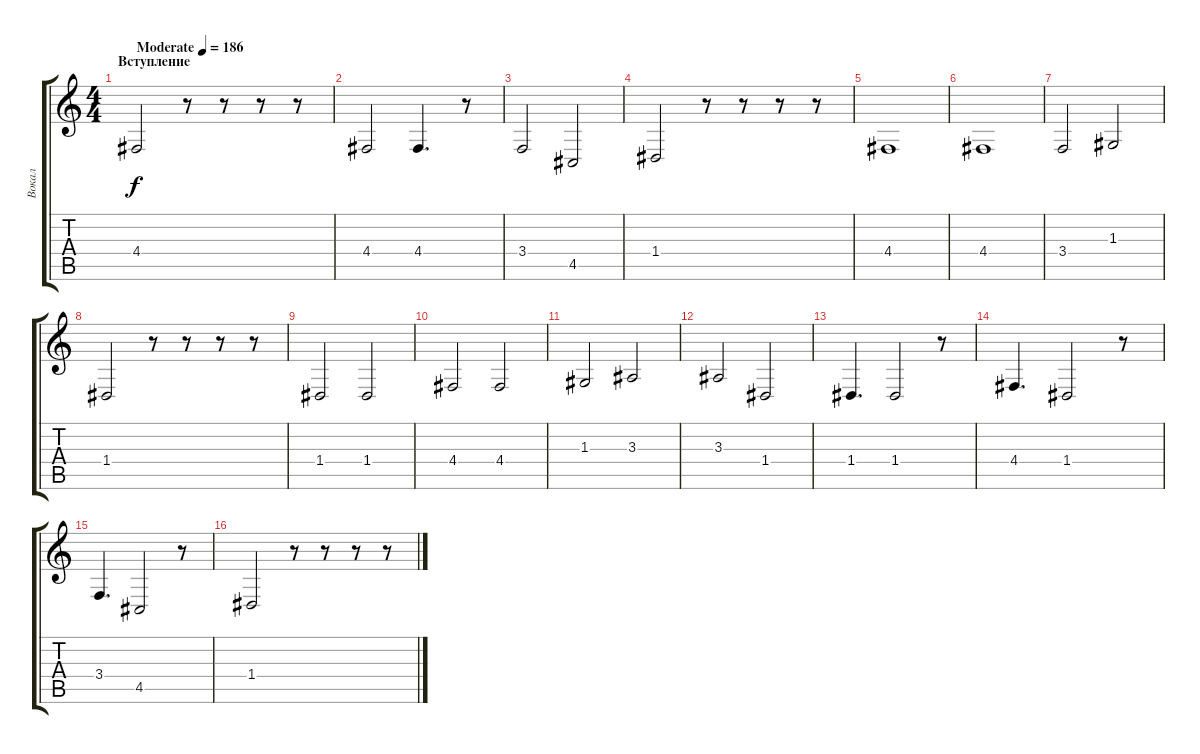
\track ("Вокал" "Вокал") {instrument oboe}
\staff {score tabs}
\tuning (E4 B3 G3 D3 A2 E2) {hide}
\ts (4 4)
\section ("" "Вступление")
\tempo (186 "Moderate")
\clef g2
\ks c
4.4.2{dy f instrument oboe} r.8 r.8 r.8 r.8 |
4.4.2 4.4.4{d} r.8 |
3.4.2 4.5.2 |
1.4.2 r.8 r.8 r.8 r.8 |
4.4.1 |
4.4.1 |
3.4.2 1.3.2 |
1.4.2 r.8 r.8 r.8 r.8 |
1.4.2 1.4.2 |
4.4.2 4.4.2 |
1.3.2 3.3.2 |
3.3.2 1.4.2 |
1.4.4{d} 1.4.2 r.8 |
4.4.4{d} 1.4.2 r.8 |
3.4.4{d} 4.5.2 r.8 |
1.4.2 r.8 r.8 r.8 r.8
